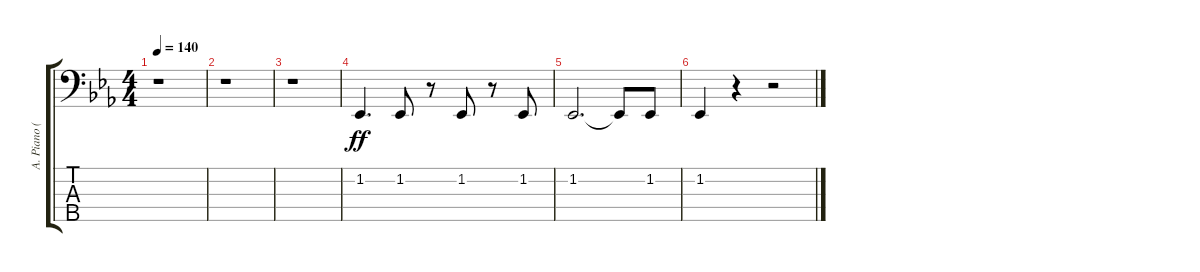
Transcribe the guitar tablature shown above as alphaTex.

\track ("A. Piano (Left Hand)" "A. Piano (") {instrument acousticgrandpiano}
\staff {score tabs}
\tuning (G2 D2 A1 E1 B0) {hide}
\ts (4 4)
\tempo 140
\clef f4
\ks eb
r.1{dy fff} |
r.1 |
r.1 |
1.2.4{d dy ff} 1.2.8 r.8 1.2.8 r.8 1.2.8 |
1.2.2{d} 1.2{t}.8 1.2.8 |
1.2.4 r.4 r.2
